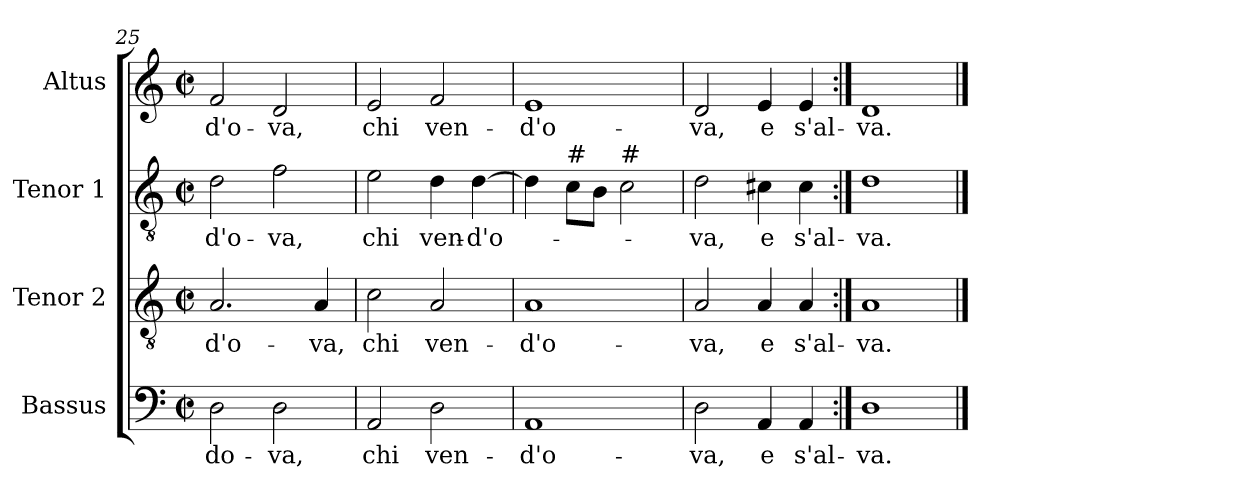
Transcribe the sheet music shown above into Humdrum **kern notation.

**kern	**text	**kern	**text	**kern	**text	**kern	**text
*part4	*part4	*part3	*part3	*part2	*part2	*part1	*part1
*staff4	*staff4	*staff3	*staff3	*staff2	*staff2	*staff1	*staff1
*I"Bassus	*	*I"Tenor 2	*	*I"Tenor 1	*	*I"Altus	*
*I'B	*	*I'T 2	*	*I'T 1	*	*I'A	*
!!LO:LB:g=z
*clefF4	*	*clefGv2	*	*clefGv2	*	*clefG2	*
*k[]	*	*k[]	*	*k[]	*	*k[]	*
*C:	*	*C:	*	*C:	*	*C:	*
*M2/2	*	*M2/2	*	*M2/2	*	*M2/2	*
*met(c|)	*	*met(c|)	*	*met(c|)	*	*met(c|)	*
=25	=25	=25	=25	=25	=25	=25	=25
!	!LO:LY:b	!	!LO:LY:b	!	!LO:LY:b	!	!LO:LY:b
2D\	-do-	2.A/	-d'o-	2d\	-d'o-	2f/	-d'o-
!	!LO:LY:b	!	!	!	!LO:LY:b	!	!LO:LY:b
2D\	-va,	.	.	2f\	-va,	2d/	-va,
!	!	!	!LO:LY:b	!	!	!	!
.	.	4A/	-va,	.	.	.	.
=26	=26	=26	=26	=26	=26	=26	=26
!	!LO:LY:b	!	!LO:LY:b	!	!LO:LY:b	!	!LO:LY:b
2AA/	chi	2c\	chi	2e\	chi	2e/	chi
!	!LO:LY:b	!	!LO:LY:b	!	!LO:LY:b	!	!LO:LY:b
2D\	ven-	2A/	ven-	4d\	ven-	2f/	ven-
!	!	!	!	!	!LO:LY:b	!	!
.	.	.	.	[4d\	-d'o-	.	.
=27	=27	=27	=27	=27	=27	=27	=27
!	!LO:LY:b	!	!LO:LY:b	!	!	!	!LO:LY:b
1AA	-d'o-	1A	-d'o-	4d\]	.	1e	-d'o-
!	!	!	!	!LO:TX:a:t=#	!	!	!
.	.	.	.	8c\L	.	.	.
.	.	.	.	8B\J	.	.	.
!	!	!	!	!LO:TX:a:t=#	!	!	!
.	.	.	.	2c\	.	.	.
=28	=28	=28	=28	=28	=28	=28	=28
!	!LO:LY:b	!	!LO:LY:b	!	!LO:LY:b	!	!LO:LY:b
2D\	-va,	2A/	-va,	2d\	-va,	2d/	-va,
!	!LO:LY:b	!	!LO:LY:b	!	!LO:LY:b	!	!LO:LY:b
4AA/	e	4A/	e	4c#X\	e	4e/	e
!	!LO:LY:b	!	!LO:LY:b	!	!LO:LY:b	!	!LO:LY:b
4AA/	s'al-	4A/	s'al-	4c#\	s'al-	4e/	s'al-
=29:|!	=29:|!	=29:|!	=29:|!	=29:|!	=29:|!	=29:|!	=29:|!
!	!LO:LY:b	!	!LO:LY:b	!	!LO:LY:b	!	!LO:LY:b
1D	-va.	1A	-va.	1d	-va.	1d	-va.
==	==	==	==	==	==	==	==
*-	*-	*-	*-	*-	*-	*-	*-
